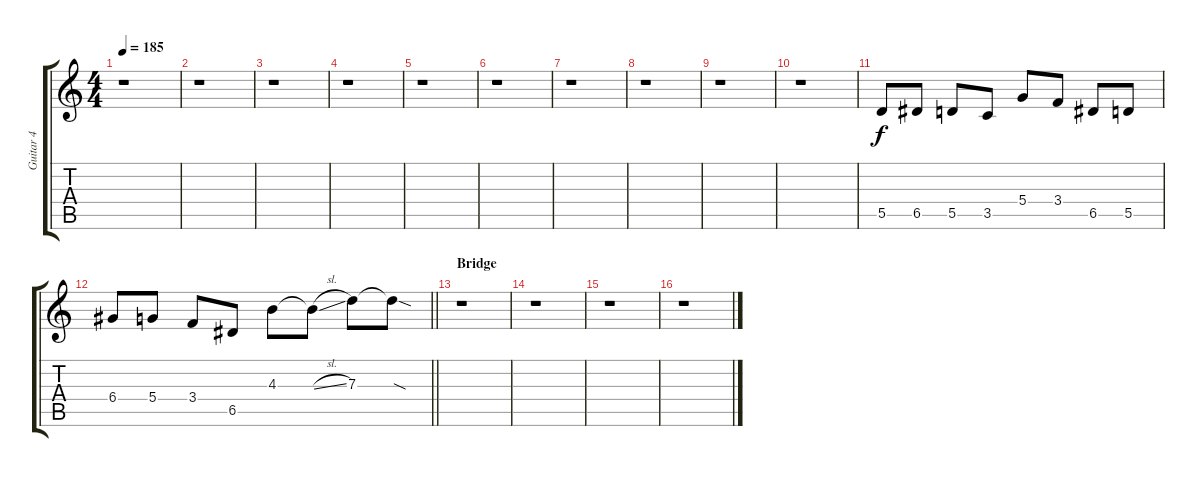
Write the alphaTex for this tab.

\track ("Guitar 4" "Guitar 4") {instrument distortionguitar}
\staff {score tabs}
\tuning (E4 B3 G3 D3 A2 D2) {hide}
\ts (4 4)
\tempo 185
\clef g2
\ks c
r.1{dy f} |
r.1 |
r.1 |
r.1 |
r.1 |
r.1 |
r.1 |
r.1 |
r.1 |
r.1 |
5.5.8 6.5.8 5.5.8 3.5.8 5.4.8 3.4.8 6.5.8 5.5.8 |
\barLineRight lightlight
6.4.8 5.4.8 3.4.8 6.5.8 4.3.8 4.3{sl t}.8 7.3.8 7.3{sod t}.8 |
\section ("" "Bridge")
r.1 |
r.1 |
r.1 |
r.1
